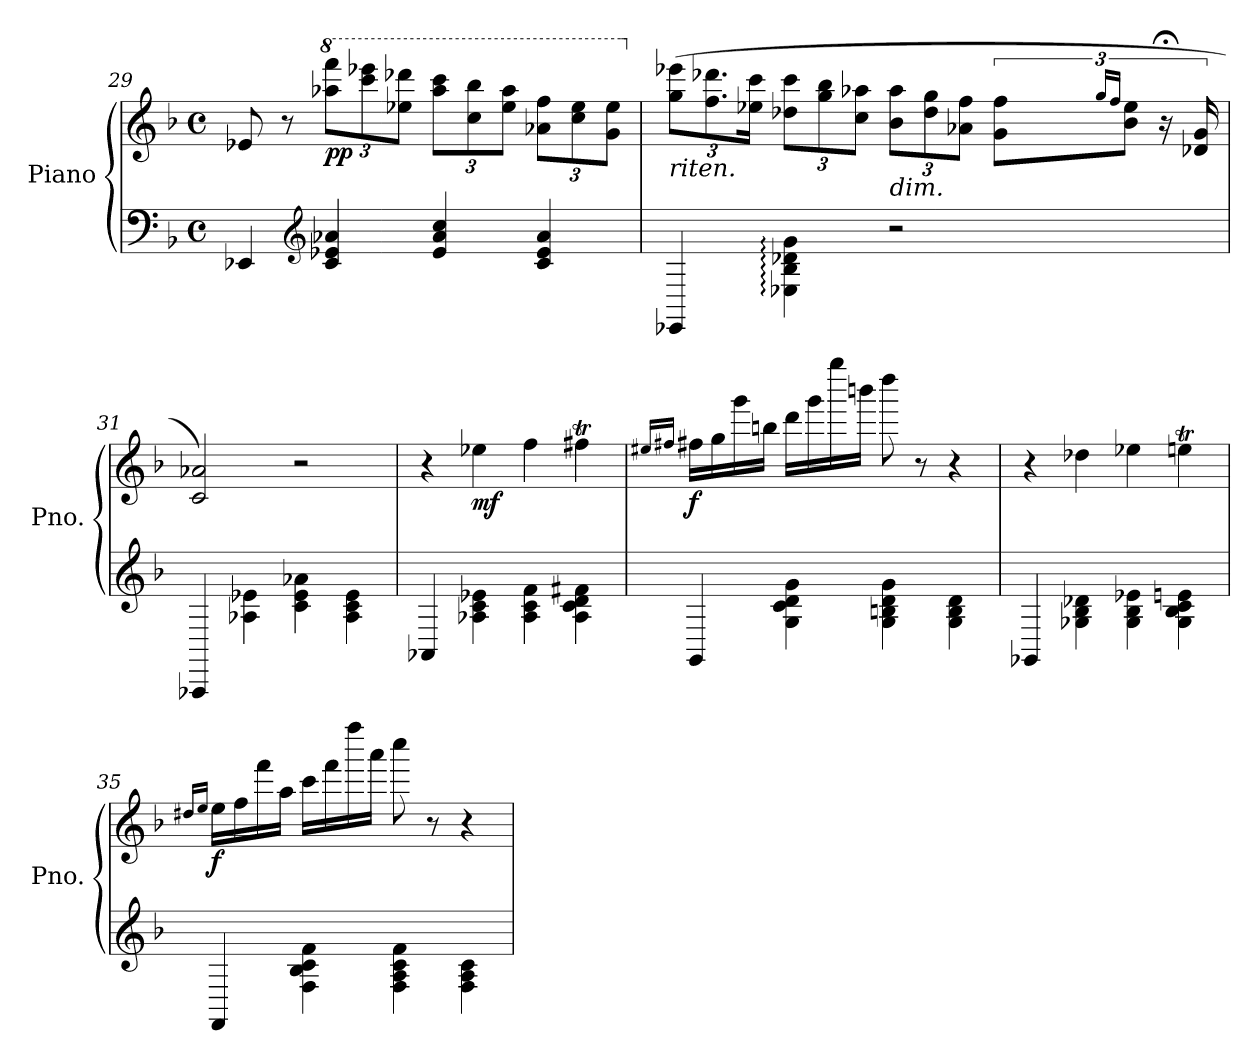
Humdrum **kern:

**kern	**kern	**dynam
*part1	*part1	*part1
*staff2	*staff1	*staff1/2
*I"Piano	*	*
*I'Pno.	*	*
*clefF4	*clefG2	*
*k[b-]	*k[b-]	*
*M4/4	*M4/4	*
*met(c)	*met(c)	*
=29	=29	=29
4EE-X/	8e-X/	.
.	8r	.
*clefG2	*	*
*	*8va	*
*	*Xbrackettup	*
!	!	!LO:DY:b
4c/ 4e-X/ 4a-X/	12aaa-X\ 12ffff\L	pp
.	12cccc\ 12eeee-X\	.
.	12eee-X\ 12dddd-X\J	.
4e-/ 4a-/ 4cc/	12aaa-\ 12cccc\L	.
.	12ccc\ 12bbb-\	.
.	12eee-\ 12aaa-\J	.
4c/ 4e-/ 4a-/	12aa-X\ 12fff\L	.
.	12ccc\ 12eee-\	.
.	12gg\ 12eee-\J	.
!!LO:LB:g=z
=30	=30	=30
*	*X8va	*
!	!LO:TX:b:i:t=riten.	!
4EE-X/	(>12gg\ 12eee-X\L	.
.	12.ff\ 12.ddd-X\	.
.	24ee-X\ 24ccc\Jk	.
4E-X\: 4B-\: 4d-X\: 4g\:	12dd-X\ 12ccc\L	.
.	12gg\ 12bb-\	.
.	12cc\ 12aa-X\J	.
!	!LO:TX:b:i:t=dim.	!
2r	12b-\ 12aa-\L	.
.	12dd-\ 12gg\	.
.	12a-X\ 12ff\J	.
*	*brackettup	*
.	12g\ 12ff\L	.
.	16qgg/LL	.
.	16qff/JJ	.
.	12b-\ 12ee-\J	.
.	24r;<	.
.	24d-X/ 24g/	.
=31	=31	=31
4AAA-X/	2c/ 2a-X/)	.
4A-X\ 4e-X\	.	.
4c\ 4e-\ 4a-X\	2r	.
4A-\ 4c\ 4e-\	.	.
=32	=32	=32
4AA-X/	4r	.
!	!	!LO:DY:b
4A-X\ 4c\ 4e-X\	4ee-X\	mf
4A-\ 4c\ 4f\	4ff\	.
4A-\ 4c\ 4d\ 4f#X\	4ff#Xt\	.
!!LO:LB:g=z
=33	=33	=33
.	16qee#X/LL	.
.	16qff#X/JJ	.
!	!	!LO:DY:b
4GG/	16ff#\LL	f
.	16gg\	.
.	16ggg\	.
.	16bbn\JJ	.
4G\ 4c\ 4d\ 4g\	16ddd\LL	.
.	16ggg\	.
.	16gggg\	.
.	16bbbn\JJ	.
4G\ 4Bn\ 4d\ 4g\	8dddd\	.
.	8r	.
4G\ 4B\ 4d\	4r	.
=34	=34	=34
4GG-X/	4r	.
4G-X\ 4B-\ 4d-X\	4dd-X\	.
4G-\ 4B-\ 4e-X\	4ee-X\	.
4G-\ 4B-\ 4c\ 4en\	4eent\	.
=35	=35	=35
.	16qdd#X/LL	.
.	16qee/JJ	.
!	!	!LO:DY:b
4FF/	16ee\LL	f
.	16ff\	.
.	16fff\	.
.	16aa\JJ	.
4F\ 4B-\ 4c\ 4f\	16ccc\LL	.
.	16fff\	.
.	16ffff\	.
.	16aaa\JJ	.
4F\ 4A\ 4c\ 4f\	8cccc\	.
.	8r	.
4F\ 4A\ 4c\	4r	.
=	=	=
*-	*-	*-
